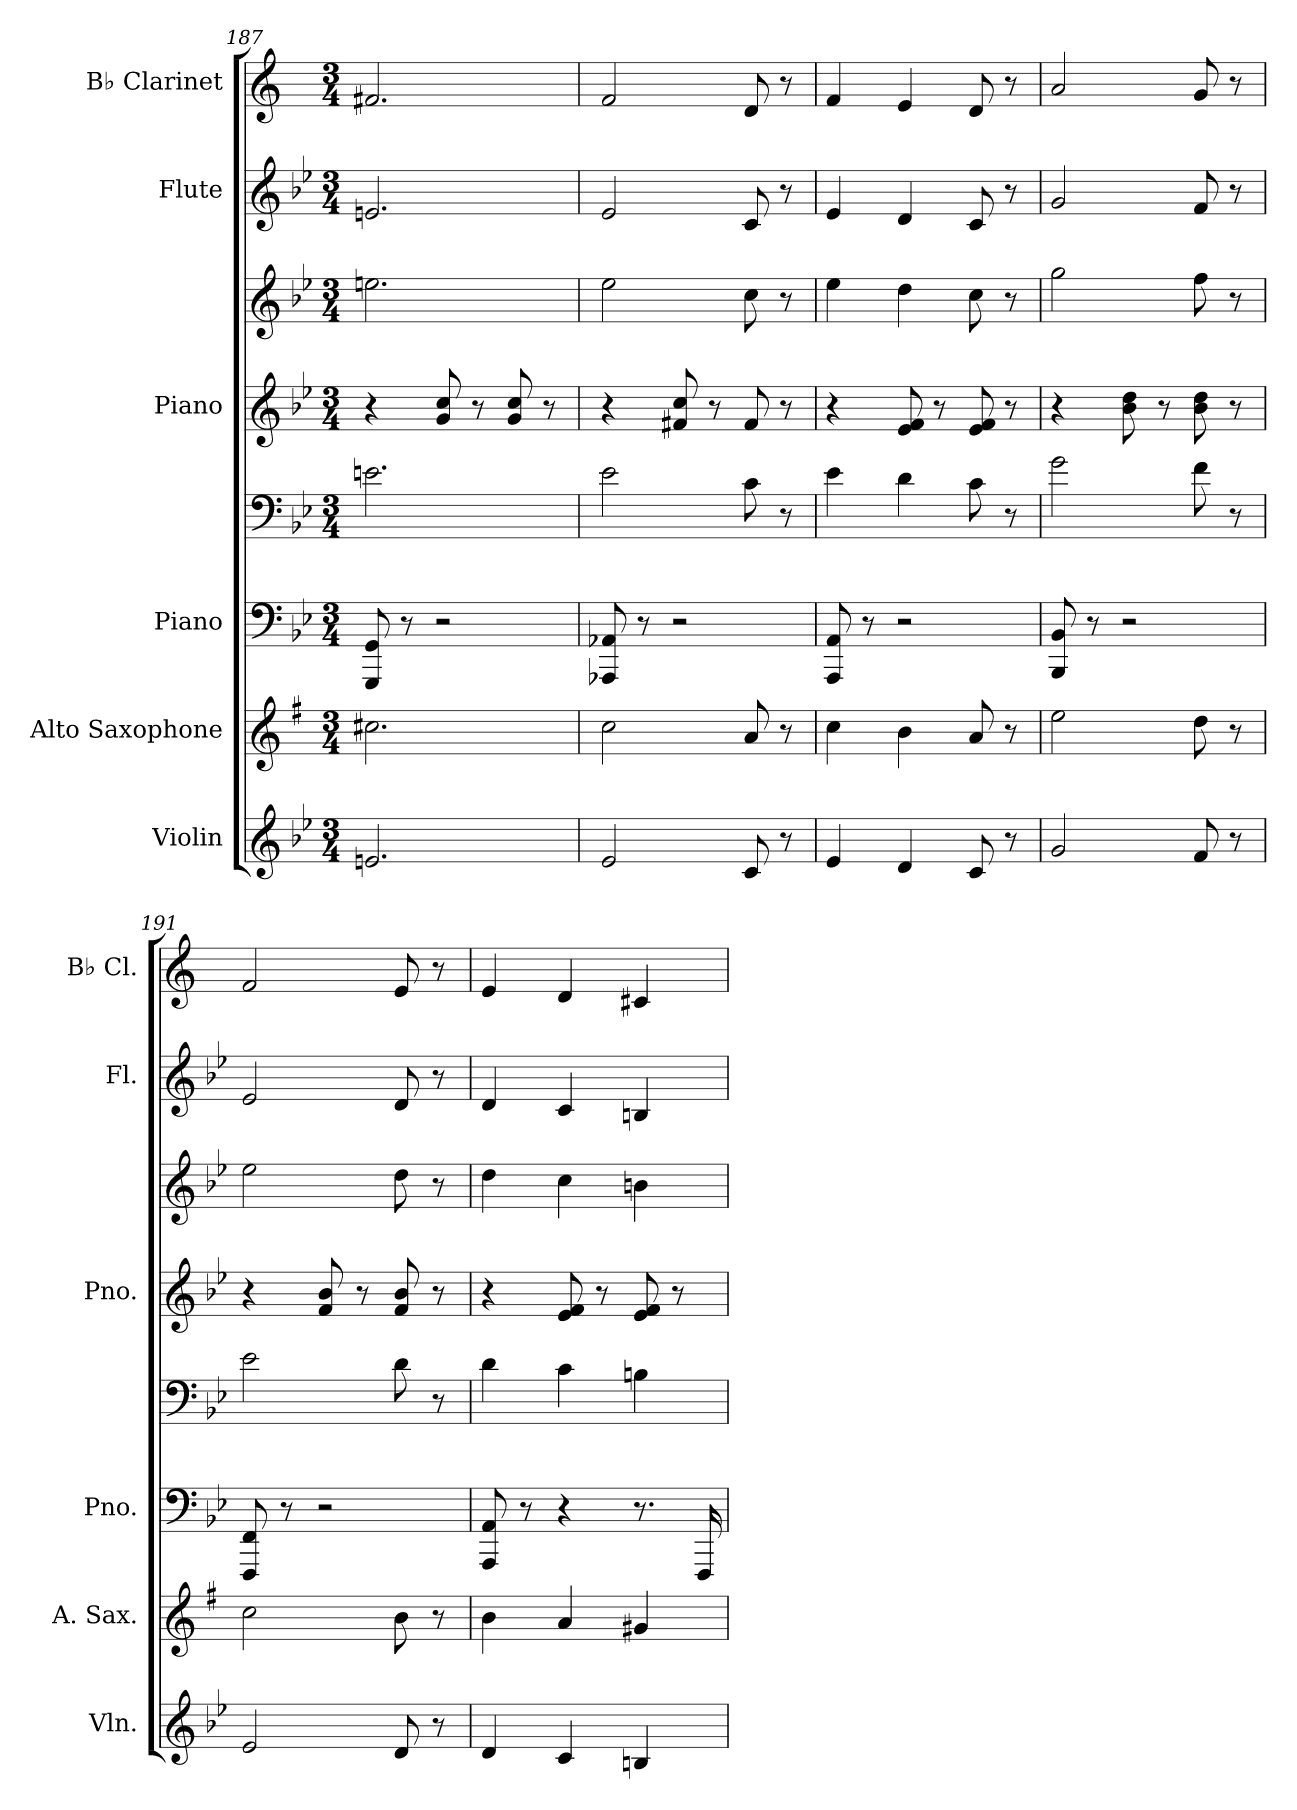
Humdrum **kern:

**kern	**kern	**kern	**kern	**kern	**kern	**kern	**kern
*part6	*part5	*part4	*part4	*part3	*part3	*part2	*part1
*staff8	*staff7	*staff6	*staff5	*staff4	*staff3	*staff2	*staff1
*I"Violin	*I"Alto Saxophone	*I"Piano	*	*I"Piano	*	*I"Flute	*I"B♭ Clarinet
*I'Vln.	*I'A. Sax.	*I'Pno.	*	*I'Pno.	*	*I'Fl.	*I'B♭ Cl.
*clefG2	*clefG2	*clefF4	*clefF4	*clefG2	*clefG2	*clefG2	*clefG2
*	*ITrd5c9	*	*	*	*	*	*ITrd1c2
*k[b-e-]	*k[b-e-]	*k[b-e-]	*k[b-e-]	*k[b-e-]	*k[b-e-]	*k[b-e-]	*k[b-e-]
*M3/4	*M3/4	*M3/4	*M3/4	*M3/4	*M3/4	*M3/4	*M3/4
=187	=187	=187	=187	=187	=187	=187	=187
2.en/	2.en\	8GGG/ 8GG/	2.en\	4r	2.een\	2.en/	2.en/
.	.	8r	.	.	.	.	.
.	.	2r	.	8g/ 8cc/	.	.	.
.	.	.	.	8r	.	.	.
.	.	.	.	8g/ 8cc/	.	.	.
.	.	.	.	8r	.	.	.
=188	=188	=188	=188	=188	=188	=188	=188
2e-/	2e-\	8AAA-X/ 8AA-X/	2e-\	4r	2ee-\	2e-/	2e-/
.	.	8r	.	.	.	.	.
.	.	2r	.	8f#X/ 8cc/	.	.	.
.	.	.	.	8r	.	.	.
8c/	8c/	.	8c\	8f#/	8cc\	8c/	8c/
8r	8r	.	8r	8r	8r	8r	8r
=189	=189	=189	=189	=189	=189	=189	=189
4e-/	4e-\	8AAA/ 8AA/	4e-\	4r	4ee-\	4e-/	4e-/
.	.	8r	.	.	.	.	.
4d/	4d\	2r	4d\	8e-/ 8f/	4dd\	4d/	4d/
.	.	.	.	8r	.	.	.
8c/	8c/	.	8c\	8e-/ 8f/	8cc\	8c/	8c/
8r	8r	.	8r	8r	8r	8r	8r
=190	=190	=190	=190	=190	=190	=190	=190
2g/	2g\	8BBB-/ 8BB-/	2g\	4r	2gg\	2g/	2g/
.	.	8r	.	.	.	.	.
.	.	2r	.	8b-\ 8dd\	.	.	.
.	.	.	.	8r	.	.	.
8f/	8f\	.	8f\	8b-\ 8dd\	8ff\	8f/	8f/
8r	8r	.	8r	8r	8r	8r	8r
=191	=191	=191	=191	=191	=191	=191	=191
2e-/	2e-\	8FFF/ 8FF/	2e-\	4r	2ee-\	2e-/	2e-/
.	.	8r	.	.	.	.	.
.	.	2r	.	8f/ 8b-/	.	.	.
.	.	.	.	8r	.	.	.
8d/	8d\	.	8d\	8f/ 8b-/	8dd\	8d/	8d/
8r	8r	.	8r	8r	8r	8r	8r
=192	=192	=192	=192	=192	=192	=192	=192
4d/	4d\	8AAA/ 8AA/	4d\	4r	4dd\	4d/	4d/
.	.	8r	.	.	.	.	.
4c/	4c/	4r	4c\	8e-/ 8f/	4cc\	4c/	4c/
.	.	.	.	8r	.	.	.
4Bn/	4Bn/	8.r	4Bn\	8e-/ 8f/	4bn\	4Bn/	4Bn/
.	.	.	.	8r	.	.	.
.	.	16FFF/	.	.	.	.	.
=	=	=	=	=	=	=	=
*-	*-	*-	*-	*-	*-	*-	*-
